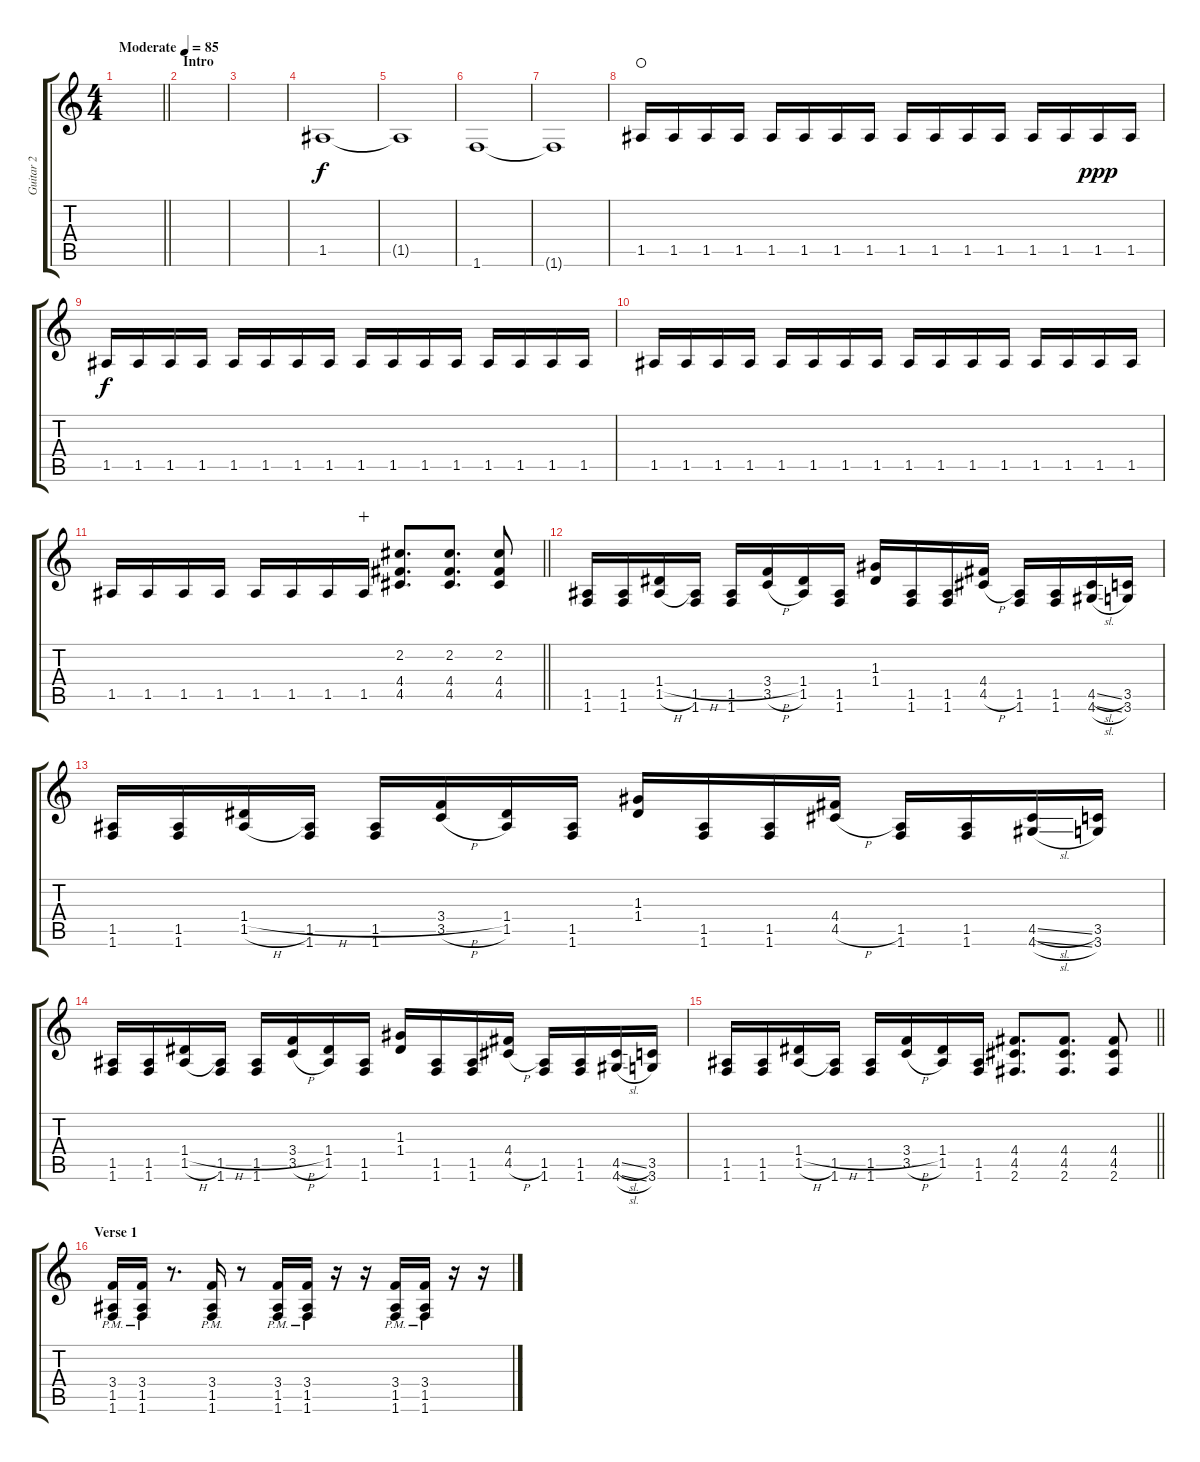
\track ("Guitar 2" "Guitar 2") {instrument distortionguitar}
\staff {score tabs}
\tuning (E4 B3 G3 D3 A2 E2) {hide}
\ts (4 4)
\tempo (85 "Moderate")
\clef g2
\barLineRight lightlight
\ks c
|
\section ("" "Intro")
|
|
1.5.1 |
1.5{t}.1 |
1.6.1 |
1.6{t}.1 |
1.5.16{waho} 1.5.16 1.5.16 1.5.16 1.5.16 1.5.16 1.5.16 1.5.16 1.5.16 1.5.16 1.5.16 1.5.16 1.5.16 1.5.16 1.5.16{dy ppp} 1.5.16 |
1.5.16{dy f} 1.5.16 1.5.16 1.5.16 1.5.16 1.5.16 1.5.16 1.5.16 1.5.16 1.5.16 1.5.16 1.5.16 1.5.16 1.5.16 1.5.16 1.5.16 |
1.5.16 1.5.16 1.5.16 1.5.16 1.5.16 1.5.16 1.5.16 1.5.16 1.5.16 1.5.16 1.5.16 1.5.16 1.5.16 1.5.16 1.5.16 1.5.16 |
\barLineRight lightlight
1.5.16 1.5.16 1.5.16 1.5.16 1.5.16 1.5.16 1.5.16 1.5.16{wahc} (2.2 4.4 4.5).8{d} (2.2 4.4 4.5).8{d} (2.2 4.4 4.5).8 |
\section ("" " ")
(1.5 1.6).16 (1.5 1.6).16 (1.4{h} 1.5{h}).16 (1.5 1.6).16 (1.5 1.6).16 (3.4{h} 3.5{h}).16 (1.4 1.5).16 (1.5 1.6).16 (1.3 1.4).16 (1.5 1.6).16 (1.5 1.6).16 (4.4 4.5{h}).16 (1.5 1.6).16 (1.5 1.6).16 (4.5{sl} 4.6{sl}).16 (3.5 3.6).16 |
(1.5 1.6).16 (1.5 1.6).16 (1.4{h} 1.5{h}).16 (1.5 1.6).16 (1.5 1.6).16 (3.4{h} 3.5{h}).16 (1.4 1.5).16 (1.5 1.6).16 (1.3 1.4).16 (1.5 1.6).16 (1.5 1.6).16 (4.4 4.5{h}).16 (1.5 1.6).16 (1.5 1.6).16 (4.5{sl} 4.6{sl}).16 (3.5 3.6).16 |
(1.5 1.6).16 (1.5 1.6).16 (1.4{h} 1.5{h}).16 (1.5 1.6).16 (1.5 1.6).16 (3.4{h} 3.5{h}).16 (1.4 1.5).16 (1.5 1.6).16 (1.3 1.4).16 (1.5 1.6).16 (1.5 1.6).16 (4.4 4.5{h}).16 (1.5 1.6).16 (1.5 1.6).16 (4.5{sl} 4.6{sl}).16 (3.5 3.6).16 |
\barLineRight lightlight
(1.5 1.6).16 (1.5 1.6).16 (1.4{h} 1.5{h}).16 (1.5 1.6).16 (1.5 1.6).16 (3.4{h} 3.5{h}).16 (1.4 1.5).16 (1.5 1.6).16 (4.4 4.5 2.6).8{d} (4.4 4.5 2.6).8{d} (4.4 4.5 2.6).8 |
\section ("" "Verse 1")
(3.4 1.5{pm} 1.6{pm}).16 (3.4 1.5{pm} 1.6{pm}).16 r.8{d} (3.4 1.5{pm} 1.6{pm}).16 r.8 (3.4 1.5{pm} 1.6{pm}).16 (3.4 1.5{pm} 1.6{pm}).16 r.16 r.16 (3.4 1.5{pm} 1.6{pm}).16 (3.4 1.5{pm} 1.6{pm}).16 r.16 r.16
